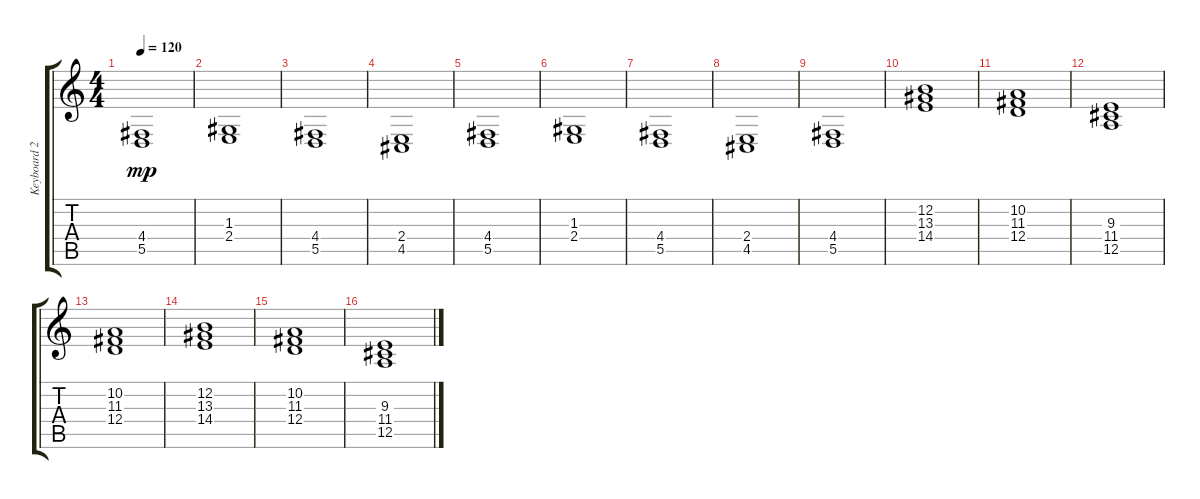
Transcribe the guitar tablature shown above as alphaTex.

\track ("Keyboard 2" "Keyboard 2") {instrument stringensemble2}
\staff {score tabs}
\tuning (E4 B3 G3 D3 A2 E2) {hide}
\ts (4 4)
\tempo 120
\clef g2
\ks c
(4.4 5.5).1{dy mp} |
(1.3 2.4).1 |
(4.4 5.5).1 |
(2.4 4.5).1 |
(4.4 5.5).1 |
(1.3 2.4).1 |
(4.4 5.5).1 |
(2.4 4.5).1 |
(4.4 5.5).1 |
(12.2 13.3 14.4).1{volume 11 balance 2 instrument stringensemble1} |
(10.2 11.3 12.4).1 |
(9.3 11.4 12.5).1 |
(10.2 11.3 12.4).1 |
(12.2 13.3 14.4).1 |
(10.2 11.3 12.4).1 |
(9.3 11.4 12.5).1
